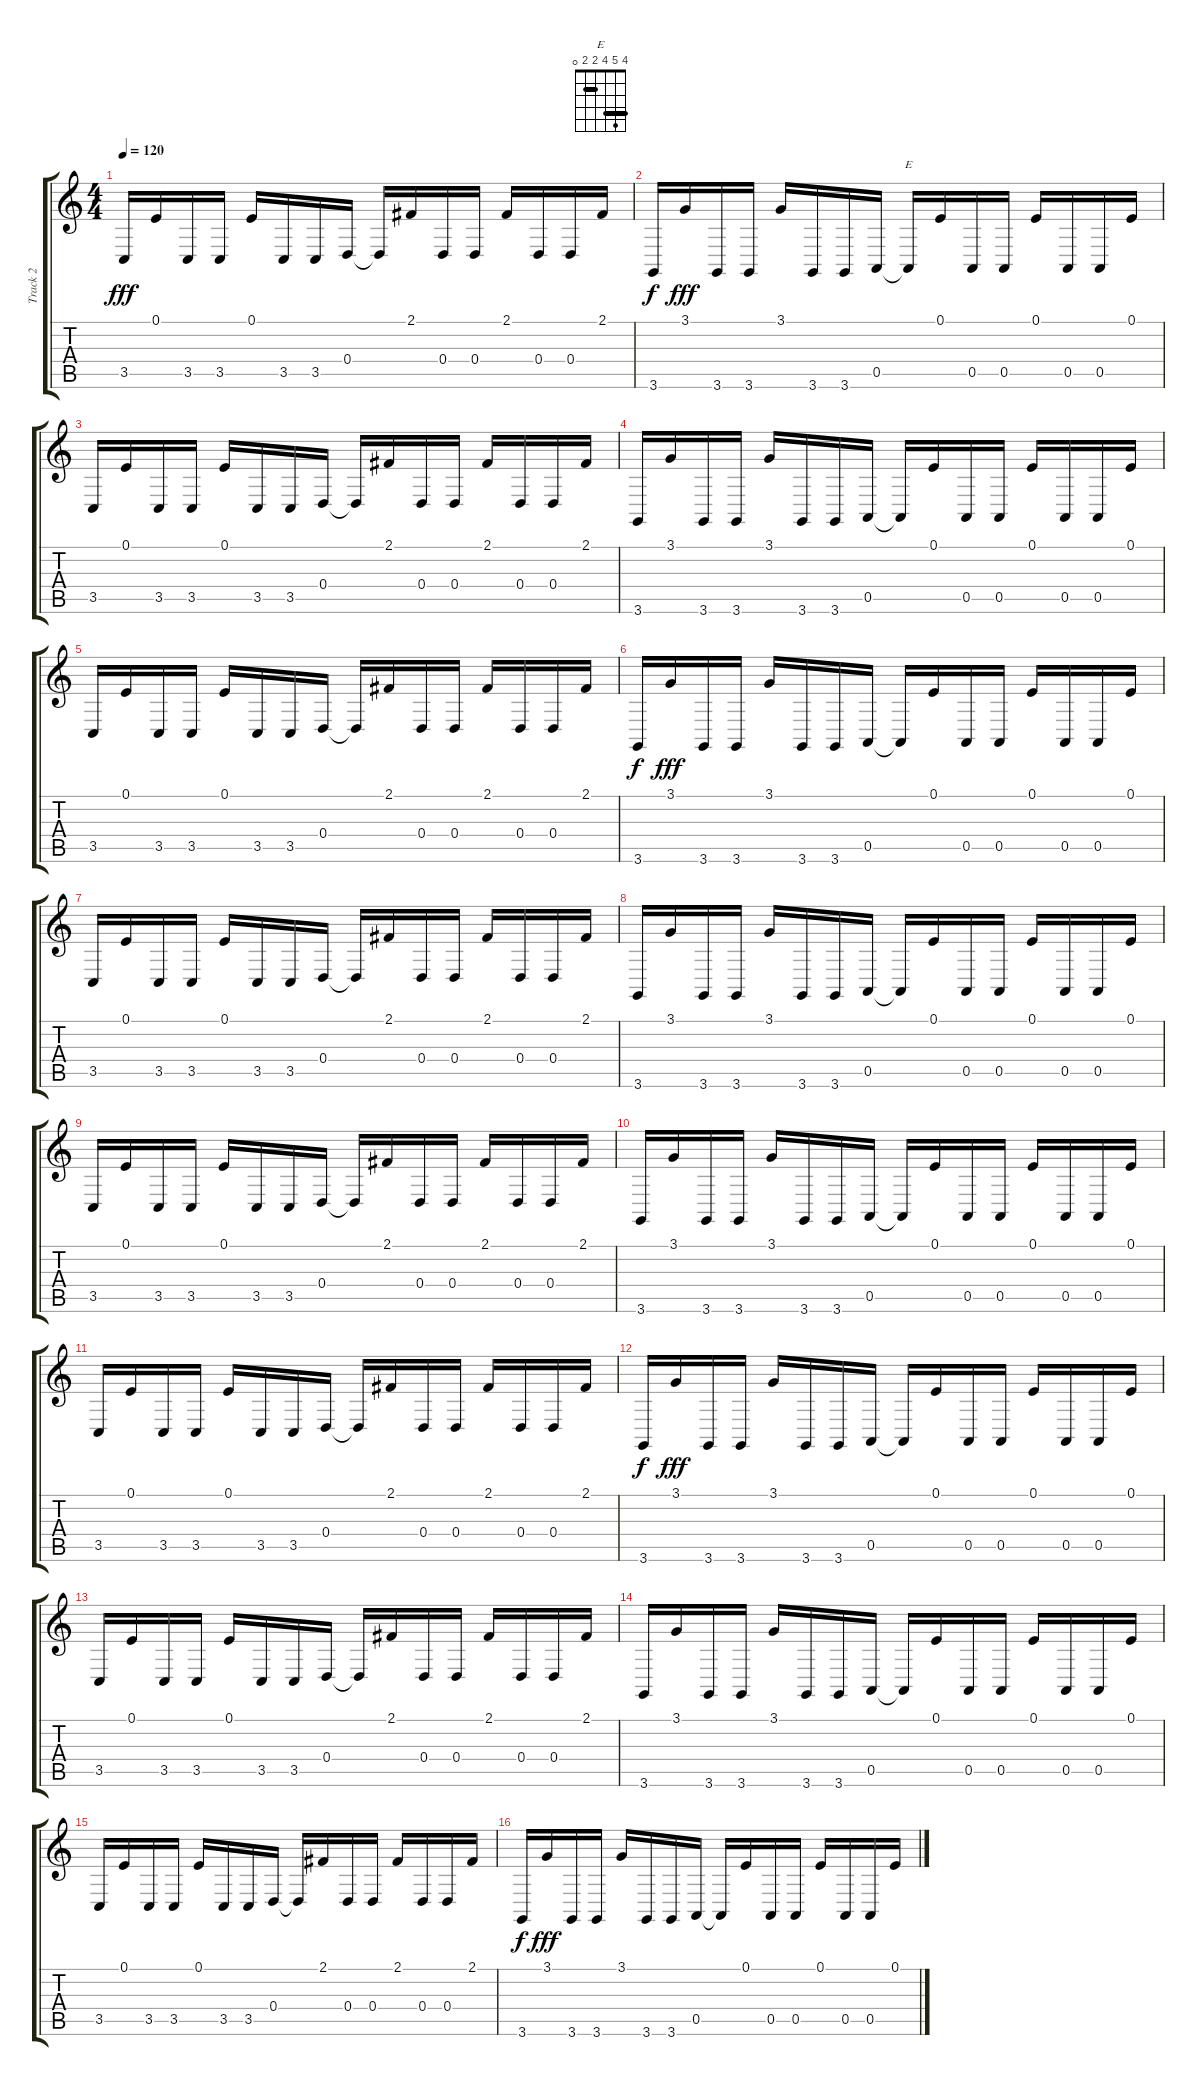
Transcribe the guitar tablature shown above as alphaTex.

\track ("Track 2" "Track 2") {instrument acousticgrandpiano}
\staff {score tabs}
\tuning (E4 B3 G3 D3 A2 E2) {hide}
\chord ("E" 4 5 4 2 2 0) {barre (2 4)}
\ts (4 4)
\tempo 120
\clef g2
\ks c
3.5.16{dy fff} 0.1.16 3.5.16 3.5.16 0.1.16 3.5.16 3.5.16 0.4.16 0.4{t}.16 2.1.16 0.4.16 0.4.16 2.1.16 0.4.16 0.4.16 2.1.16 |
3.6.16{dy f} 3.1.16{dy fff} 3.6.16 3.6.16 3.1.16 3.6.16 3.6.16 0.5.16 0.5{t}.16{ch "E"} 0.1.16 0.5.16 0.5.16 0.1.16 0.5.16 0.5.16 0.1.16 |
3.5.16 0.1.16 3.5.16 3.5.16 0.1.16 3.5.16 3.5.16 0.4.16 0.4{t}.16 2.1.16 0.4.16 0.4.16 2.1.16 0.4.16 0.4.16 2.1.16 |
3.6.16 3.1.16 3.6.16 3.6.16 3.1.16 3.6.16 3.6.16 0.5.16 0.5{t}.16 0.1.16 0.5.16 0.5.16 0.1.16 0.5.16 0.5.16 0.1.16 |
3.5.16 0.1.16 3.5.16 3.5.16 0.1.16 3.5.16 3.5.16 0.4.16 0.4{t}.16 2.1.16 0.4.16 0.4.16 2.1.16 0.4.16 0.4.16 2.1.16 |
3.6.16{dy f} 3.1.16{dy fff} 3.6.16 3.6.16 3.1.16 3.6.16 3.6.16 0.5.16 0.5{t}.16 0.1.16 0.5.16 0.5.16 0.1.16 0.5.16 0.5.16 0.1.16 |
3.5.16 0.1.16 3.5.16 3.5.16 0.1.16 3.5.16 3.5.16 0.4.16 0.4{t}.16 2.1.16 0.4.16 0.4.16 2.1.16 0.4.16 0.4.16 2.1.16 |
3.6.16 3.1.16 3.6.16 3.6.16 3.1.16 3.6.16 3.6.16 0.5.16 0.5{t}.16 0.1.16 0.5.16 0.5.16 0.1.16 0.5.16 0.5.16 0.1.16 |
3.5.16 0.1.16 3.5.16 3.5.16 0.1.16 3.5.16 3.5.16 0.4.16 0.4{t}.16 2.1.16 0.4.16 0.4.16 2.1.16 0.4.16 0.4.16 2.1.16 |
3.6.16 3.1.16 3.6.16 3.6.16 3.1.16 3.6.16 3.6.16 0.5.16 0.5{t}.16 0.1.16 0.5.16 0.5.16 0.1.16 0.5.16 0.5.16 0.1.16 |
3.5.16 0.1.16 3.5.16 3.5.16 0.1.16 3.5.16 3.5.16 0.4.16 0.4{t}.16 2.1.16 0.4.16 0.4.16 2.1.16 0.4.16 0.4.16 2.1.16 |
3.6.16{dy f} 3.1.16{dy fff} 3.6.16 3.6.16 3.1.16 3.6.16 3.6.16 0.5.16 0.5{t}.16 0.1.16 0.5.16 0.5.16 0.1.16 0.5.16 0.5.16 0.1.16 |
3.5.16 0.1.16 3.5.16 3.5.16 0.1.16 3.5.16 3.5.16 0.4.16 0.4{t}.16 2.1.16 0.4.16 0.4.16 2.1.16 0.4.16 0.4.16 2.1.16 |
3.6.16 3.1.16 3.6.16 3.6.16 3.1.16 3.6.16 3.6.16 0.5.16 0.5{t}.16 0.1.16 0.5.16 0.5.16 0.1.16 0.5.16 0.5.16 0.1.16 |
3.5.16{volume 11} 0.1.16 3.5.16 3.5.16 0.1.16 3.5.16 3.5.16 0.4.16 0.4{t}.16 2.1.16 0.4.16 0.4.16 2.1.16 0.4.16 0.4.16 2.1.16 |
3.6.16{dy f volume 8} 3.1.16{dy fff} 3.6.16 3.6.16 3.1.16 3.6.16 3.6.16 0.5.16 0.5{t}.16 0.1.16 0.5.16 0.5.16 0.1.16 0.5.16 0.5.16 0.1.16
